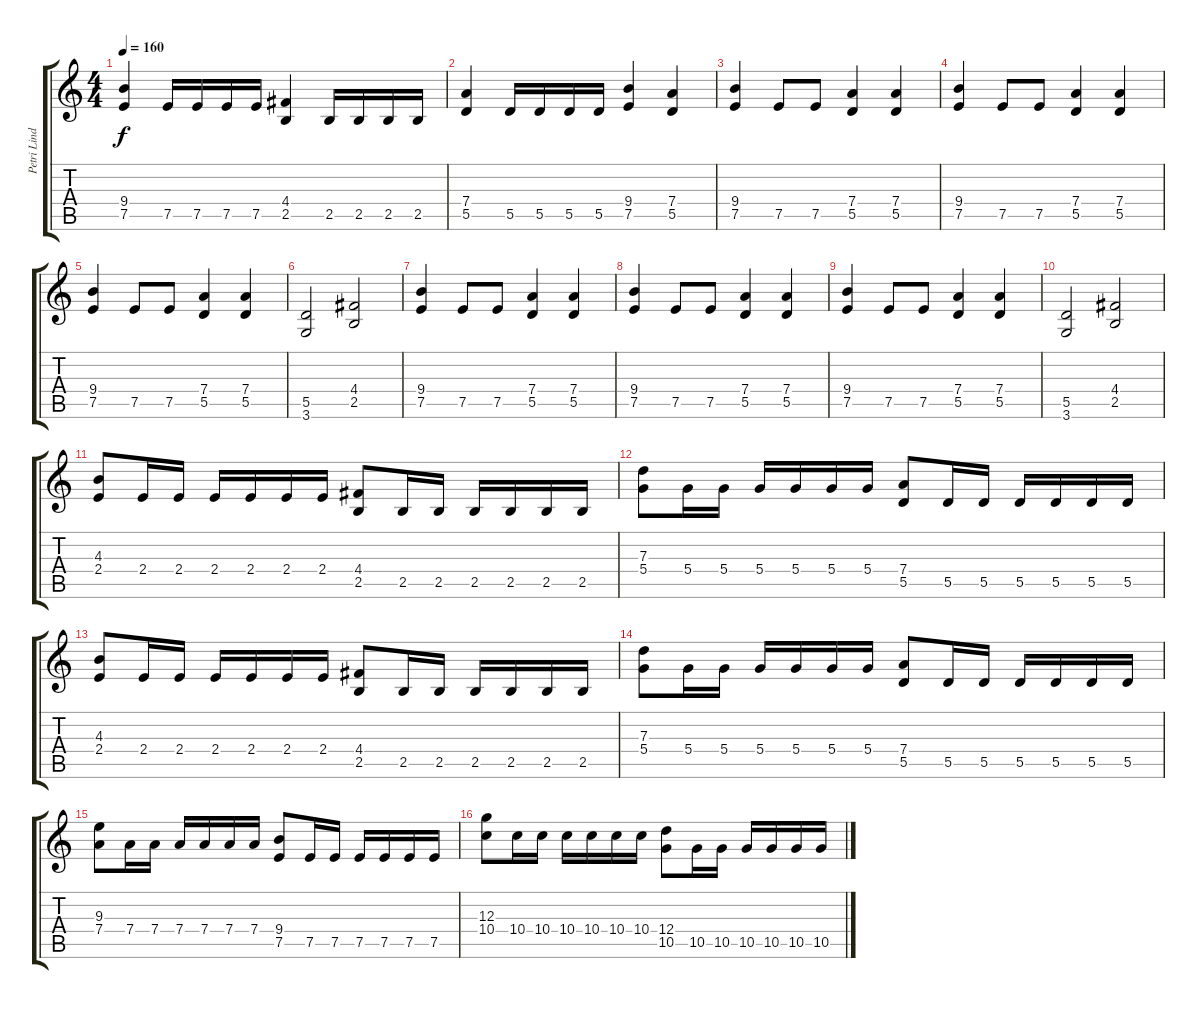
\track ("Petri Lindroos" "Petri Lind") {instrument distortionguitar}
\staff {score tabs}
\tuning (E4 B3 G3 D3 A2 E2) {hide}
\ts (4 4)
\tempo 160
\clef g2
\ks c
(9.4 7.5).4{dy f} 7.5.16 7.5.16 7.5.16 7.5.16 (4.4 2.5).4 2.5.16 2.5.16 2.5.16 2.5.16 |
(7.4 5.5).4 5.5.16 5.5.16 5.5.16 5.5.16 (9.4 7.5).4 (7.4 5.5).4 |
(9.4 7.5).4 7.5.8 7.5.8 (7.4 5.5).4 (7.4 5.5).4 |
(9.4 7.5).4 7.5.8 7.5.8 (7.4 5.5).4 (7.4 5.5).4 |
(9.4 7.5).4 7.5.8 7.5.8 (7.4 5.5).4 (7.4 5.5).4 |
(5.5 3.6).2 (4.4 2.5).2 |
(9.4 7.5).4 7.5.8 7.5.8 (7.4 5.5).4 (7.4 5.5).4 |
(9.4 7.5).4 7.5.8 7.5.8 (7.4 5.5).4 (7.4 5.5).4 |
(9.4 7.5).4 7.5.8 7.5.8 (7.4 5.5).4 (7.4 5.5).4 |
(5.5 3.6).2 (4.4 2.5).2 |
(4.3 2.4).8 2.4.16 2.4.16 2.4.16 2.4.16 2.4.16 2.4.16 (4.4 2.5).8 2.5.16 2.5.16 2.5.16 2.5.16 2.5.16 2.5.16 |
(7.3 5.4).8 5.4.16 5.4.16 5.4.16 5.4.16 5.4.16 5.4.16 (7.4 5.5).8 5.5.16 5.5.16 5.5.16 5.5.16 5.5.16 5.5.16 |
(4.3 2.4).8 2.4.16 2.4.16 2.4.16 2.4.16 2.4.16 2.4.16 (4.4 2.5).8 2.5.16 2.5.16 2.5.16 2.5.16 2.5.16 2.5.16 |
(7.3 5.4).8 5.4.16 5.4.16 5.4.16 5.4.16 5.4.16 5.4.16 (7.4 5.5).8 5.5.16 5.5.16 5.5.16 5.5.16 5.5.16 5.5.16 |
(9.3 7.4).8 7.4.16 7.4.16 7.4.16 7.4.16 7.4.16 7.4.16 (9.4 7.5).8 7.5.16 7.5.16 7.5.16 7.5.16 7.5.16 7.5.16 |
(12.3 10.4).8 10.4.16 10.4.16 10.4.16 10.4.16 10.4.16 10.4.16 (12.4 10.5).8 10.5.16 10.5.16 10.5.16 10.5.16 10.5.16 10.5.16
